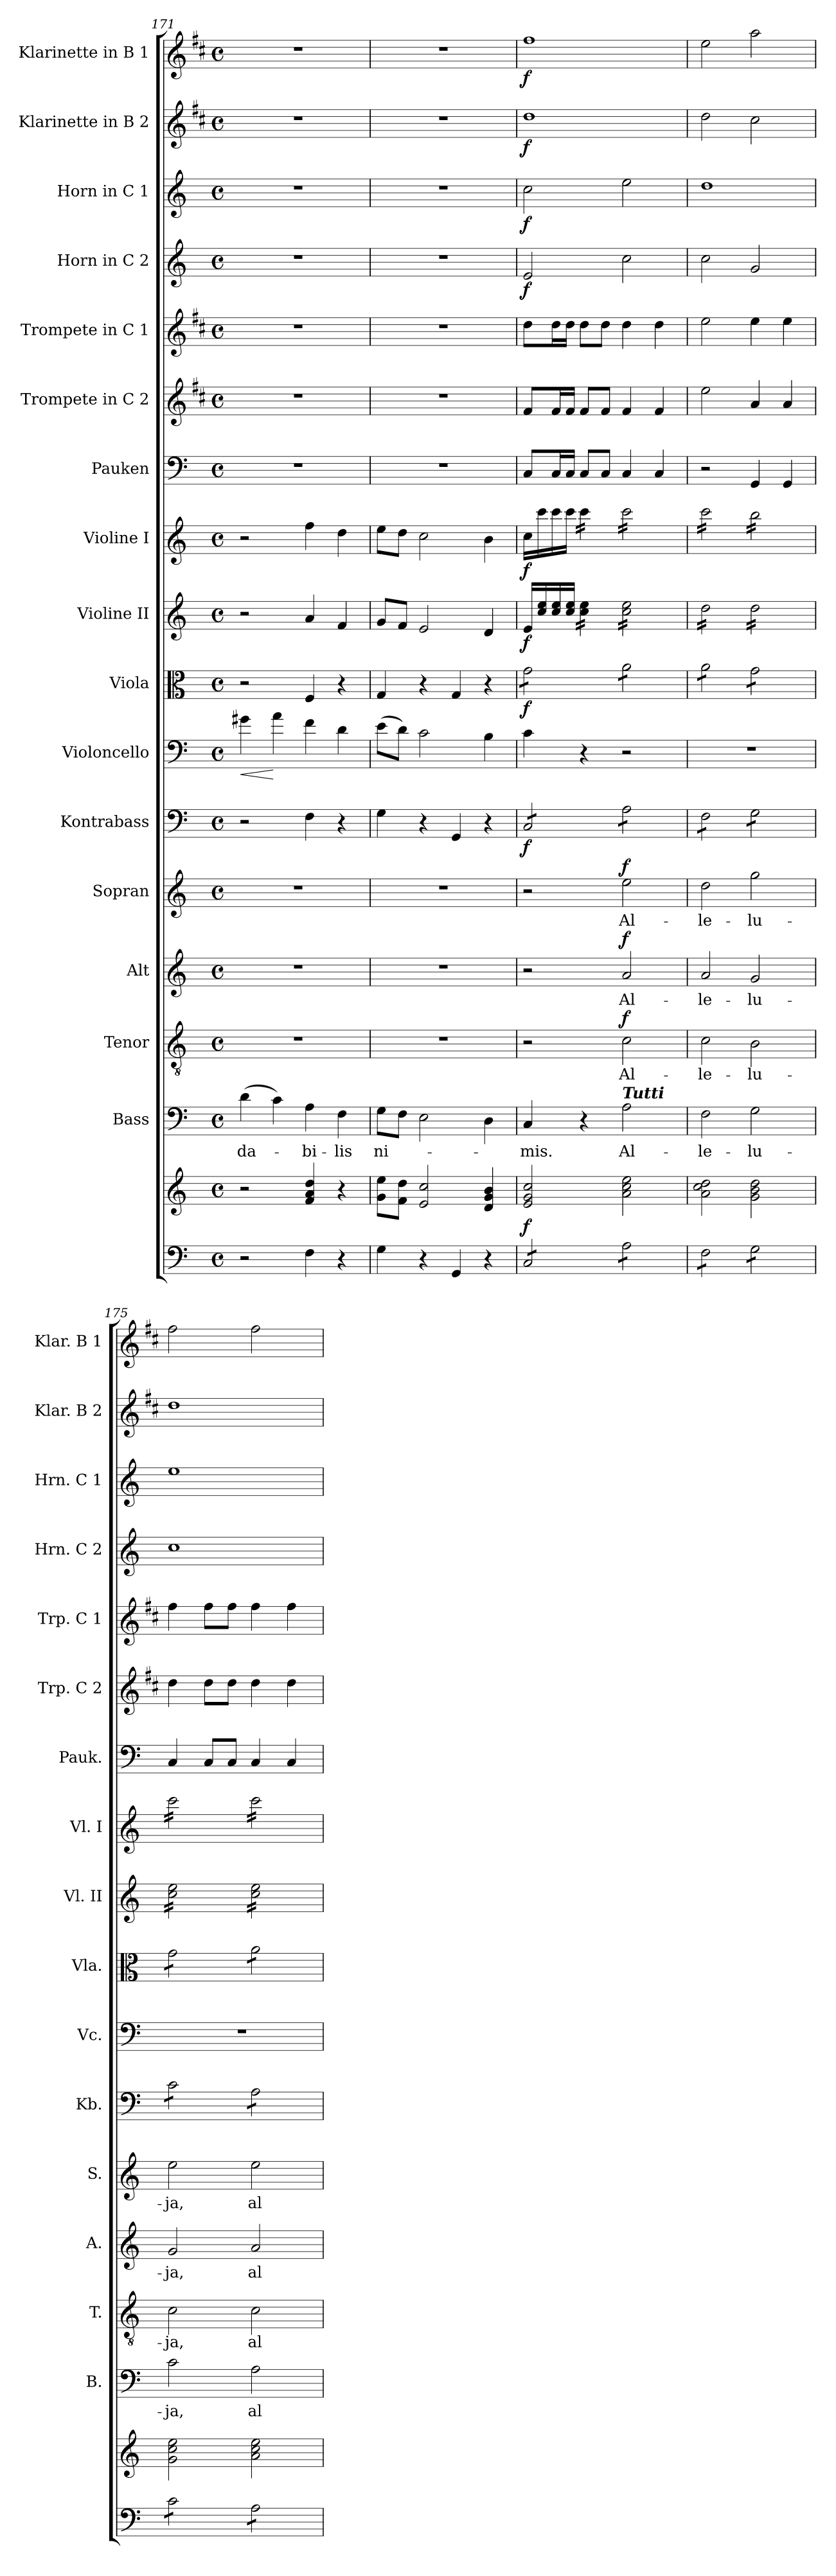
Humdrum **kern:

**kern	**kern	**dynam	**kern	**text	**kern	**text	**dynam	**kern	**text	**dynam	**kern	**text	**dynam	**kern	**dynam	**kern	**dynam	**kern	**dynam	**kern	**dynam	**kern	**dynam	**kern	**kern	**kern	**kern	**dynam	**kern	**dynam	**kern	**dynam	**kern	**dynam
*part17	*part17	*part17	*part16	*part16	*part15	*part15	*part15	*part14	*part14	*part14	*part13	*part13	*part13	*part12	*part12	*part11	*part11	*part10	*part10	*part9	*part9	*part8	*part8	*part7	*part6	*part5	*part4	*part4	*part3	*part3	*part2	*part2	*part1	*part1
*staff18	*staff17	*staff17/18	*staff16	*staff16	*staff15	*staff15	*staff15	*staff14	*staff14	*staff14	*staff13	*staff13	*staff13	*staff12	*staff12	*staff11	*staff11	*staff10	*staff10	*staff9	*staff9	*staff8	*staff8	*staff7	*staff6	*staff5	*staff4	*staff4	*staff3	*staff3	*staff2	*staff2	*staff1	*staff1
*	*	*	*I"Bass	*	*I"Tenor	*	*	*I"Alt	*	*	*I"Sopran	*	*	*I"Kontrabass	*	*I"Violoncello	*	*I"Viola	*	*I"Violine II	*	*I"Violine I	*	*I"Pauken	*I"Trompete in C 2	*I"Trompete in C 1	*I"Horn in C 2	*	*I"Horn in C 1	*	*I"Klarinette in B 2	*	*I"Klarinette in B 1	*
*	*	*	*I'B.	*	*I'T.	*	*	*I'A.	*	*	*I'S.	*	*	*I'Kb.	*	*I'Vc.	*	*I'Vla.	*	*I'Vl. II	*	*I'Vl. I	*	*I'Pauk.	*I'Trp. C 2	*I'Trp. C 1	*I'Hrn. C 2	*	*I'Hrn. C 1	*	*I'Klar. B 2	*	*I'Klar. B 1	*
*clefF4	*clefG2	*	*clefF4	*	*clefGv2	*	*	*clefG2	*	*	*clefG2	*	*	*clefF4	*	*clefF4	*	*clefC3	*	*clefG2	*	*clefG2	*	*clefF4	*clefG2	*clefG2	*clefG2	*	*clefG2	*	*clefG2	*	*clefG2	*
*	*	*	*	*	*	*	*	*	*	*	*	*	*	*ITrd7c12	*	*	*	*	*	*	*	*	*	*	*ITrd1c2	*ITrd1c2	*ITrd7c12	*	*ITrd7c12	*	*ITrd1c2	*	*ITrd1c2	*
*k[]	*k[]	*	*k[]	*	*k[]	*	*	*k[]	*	*	*k[]	*	*	*k[]	*	*k[]	*	*k[]	*	*k[]	*	*k[]	*	*k[]	*k[]	*k[]	*k[]	*	*k[]	*	*k[]	*	*k[]	*
*C:	*C:	*	*C:	*	*C:	*	*	*C:	*	*	*C:	*	*	*C:	*	*C:	*	*C:	*	*C:	*	*C:	*	*C:	*C:	*C:	*C:	*	*C:	*	*C:	*	*C:	*
*M4/4	*M4/4	*	*M4/4	*	*M4/4	*	*	*M4/4	*	*	*M4/4	*	*	*M4/4	*	*M4/4	*	*M4/4	*	*M4/4	*	*M4/4	*	*M4/4	*M4/4	*M4/4	*M4/4	*	*M4/4	*	*M4/4	*	*M4/4	*
*met(c)	*met(c)	*	*met(c)	*	*met(c)	*	*	*met(c)	*	*	*met(c)	*	*	*met(c)	*	*met(c)	*	*met(c)	*	*met(c)	*	*met(c)	*	*met(c)	*met(c)	*met(c)	*met(c)	*	*met(c)	*	*met(c)	*	*met(c)	*
=171	=171	=171	=171	=171	=171	=171	=171	=171	=171	=171	=171	=171	=171	=171	=171	=171	=171	=171	=171	=171	=171	=171	=171	=171	=171	=171	=171	=171	=171	=171	=171	=171	=171	=171
!	!	!	!	!LO:LY:b	!	!	!	!	!	!	!	!	!	!	!	!	!LO:HP:b	!	!	!	!	!	!	!	!	!	!	!	!	!	!	!	!	!
2r	2r	.	(>4d\	-da-	1r	.	.	1r	.	.	1r	.	.	2r	.	4g#X\	<	2r	.	2r	.	2r	.	1r	1r	1r	1r	.	1r	.	1r	.	1r	.
.	.	.	4c\)	.	.	.	.	.	.	.	.	.	.	.	.	4a\	[	.	.	.	.	.	.	.	.	.	.	.	.	.	.	.	.	.
!	!	!	!	!LO:LY:b	!	!	!	!	!	!	!	!	!	!	!	!	!	!	!	!	!	!	!	!	!	!	!	!	!	!	!	!	!	!
4F\	4f/ 4a/ 4dd/	.	4A\	-bi-	.	.	.	.	.	.	.	.	.	4FF\	.	4f\	.	4F/	.	4a/	.	4ff\	.	.	.	.	.	.	.	.	.	.	.	.
!	!	!	!	!LO:LY:b	!	!	!	!	!	!	!	!	!	!	!	!	!	!	!	!	!	!	!	!	!	!	!	!	!	!	!	!	!	!
4r	4r	.	4F\	-lis	.	.	.	.	.	.	.	.	.	4r	.	4d\	.	4r	.	4f/	.	4dd\	.	.	.	.	.	.	.	.	.	.	.	.
=172	=172	=172	=172	=172	=172	=172	=172	=172	=172	=172	=172	=172	=172	=172	=172	=172	=172	=172	=172	=172	=172	=172	=172	=172	=172	=172	=172	=172	=172	=172	=172	=172	=172	=172
!	!	!	!	!LO:LY:b	!	!	!	!	!	!	!	!	!	!	!	!	!	!	!	!	!	!	!	!	!	!	!	!	!	!	!	!	!	!
4G\	8g\ 8ee\L	.	8G\L	ni-	1r	.	.	1r	.	.	1r	.	.	4GG\	.	(>8e\L	.	4G/	.	8g/L	.	8ee\L	.	1r	1r	1r	1r	.	1r	.	1r	.	1r	.
.	8f\ 8dd\J	.	8F\J	.	.	.	.	.	.	.	.	.	.	.	.	8d\J)	.	.	.	8f/J	.	8dd\J	.	.	.	.	.	.	.	.	.	.	.	.
4r	2e/ 2cc/	.	2E\	.	.	.	.	.	.	.	.	.	.	4r	.	2c\	.	4r	.	2e/	.	2cc\	.	.	.	.	.	.	.	.	.	.	.	.
4GG/	.	.	.	.	.	.	.	.	.	.	.	.	.	4GGG/	.	.	.	4G/	.	.	.	.	.	.	.	.	.	.	.	.	.	.	.	.
4r	4d/ 4g/ 4b/	.	4D\	.	.	.	.	.	.	.	.	.	.	4r	.	4B\	.	4r	.	4d/	.	4b\	.	.	.	.	.	.	.	.	.	.	.	.
=173	=173	=173	=173	=173	=173	=173	=173	=173	=173	=173	=173	=173	=173	=173	=173	=173	=173	=173	=173	=173	=173	=173	=173	=173	=173	=173	=173	=173	=173	=173	=173	=173	=173	=173
!	!	!LO:DY:a=2	!	!LO:LY:b	!	!	!	!	!	!	!	!	!	!	!LO:DY:b	!	!	!	!LO:DY:b	!	!LO:DY:b	!	!LO:DY:b	!	!	!	!	!LO:DY:b	!	!LO:DY:b	!	!LO:DY:b	!	!LO:DY:b
*tremolo	*	*	*	*	*	*	*	*	*	*	*	*	*	*	*	*	*	*	*	*	*	*	*	*	*	*	*	*	*	*	*	*	*	*
*	*	*	*	*	*	*	*	*	*	*	*	*	*	*tremolo	*	*	*	*	*	*	*	*	*	*	*	*	*	*	*	*	*	*	*	*
*	*	*	*	*	*	*	*	*	*	*	*	*	*	*	*	*	*	*tremolo	*	*	*	*	*	*	*	*	*	*	*	*	*	*	*	*
8C/L	2e/ 2g/ 2cc/	f	4C/	-mis.	2r	.	.	2r	.	.	2r	.	.	8CC/L	f	4c\	.	8g\L	f	16e/LL	f	16cc\LL	f	8C/L	8e/L	8cc\L	2E/	f	2c\	f	1cc	f	1ee	f
.	.	.	.	.	.	.	.	.	.	.	.	.	.	.	.	.	.	.	.	16cc/ 16ee/	.	16ccc\	.	.	.	.	.	.	.	.	.	.	.	.
8C/	.	.	.	.	.	.	.	.	.	.	.	.	.	8CC/	.	.	.	8g\	.	16cc/ 16ee/	.	16ccc\	.	16C/L	16e/L	16cc\L	.	.	.	.	.	.	.	.
.	.	.	.	.	.	.	.	.	.	.	.	.	.	.	.	.	.	.	.	16cc/ 16ee/JJ	.	16ccc\JJ	.	16C/JJ	16e/JJ	16cc\JJ	.	.	.	.	.	.	.	.
*	*	*	*	*	*	*	*	*	*	*	*	*	*	*	*	*	*	*	*	*tremolo	*	*	*	*	*	*	*	*	*	*	*	*	*	*
*	*	*	*	*	*	*	*	*	*	*	*	*	*	*	*	*	*	*	*	*	*	*tremolo	*	*	*	*	*	*	*	*	*	*	*	*
8C/	.	.	4r	.	.	.	.	.	.	.	.	.	.	8CC/	.	4r	.	8g\	.	16cc\ 16ee\LL	.	16ccc\LL	.	8C/L	8e/L	8cc\L	.	.	.	.	.	.	.	.
.	.	.	.	.	.	.	.	.	.	.	.	.	.	.	.	.	.	.	.	16cc\ 16ee\	.	16ccc\	.	.	.	.	.	.	.	.	.	.	.	.
8C/J	.	.	.	.	.	.	.	.	.	.	.	.	.	8CC/J	.	.	.	8g\J	.	16cc\ 16ee\	.	16ccc\	.	8C/J	8e/J	8cc\J	.	.	.	.	.	.	.	.
.	.	.	.	.	.	.	.	.	.	.	.	.	.	.	.	.	.	.	.	16cc\ 16ee\JJ	.	16ccc\JJ	.	.	.	.	.	.	.	.	.	.	.	.
!	!	!	!LO:TX:a:Bi:t=Tutti	!	!	!	!	!	!	!	!	!	!	!	!	!	!	!	!	!	!	!	!	!	!	!	!	!	!	!	!	!	!	!
!	!	!	!	!LO:LY:b	!	!LO:LY:b	!LO:DY:a	!	!LO:LY:b	!LO:DY:a	!	!LO:LY:b	!LO:DY:a	!	!	!	!	!	!	!	!	!	!	!	!	!	!	!	!	!	!	!	!	!
8A\L	2a\ 2cc\ 2ee\	.	2A\	Al-	2c\	Al-	f	2a/	Al-	f	2ee\	Al-	f	8AA\L	.	2r	.	8a\L	.	16cc\ 16ee\LL	.	16ccc\LL	.	4C/	4e/	4cc\	2c\	.	2e\	.	.	.	.	.
.	.	.	.	.	.	.	.	.	.	.	.	.	.	.	.	.	.	.	.	16cc\ 16ee\	.	16ccc\	.	.	.	.	.	.	.	.	.	.	.	.
8A\	.	.	.	.	.	.	.	.	.	.	.	.	.	8AA\	.	.	.	8a\	.	16cc\ 16ee\	.	16ccc\	.	.	.	.	.	.	.	.	.	.	.	.
.	.	.	.	.	.	.	.	.	.	.	.	.	.	.	.	.	.	.	.	16cc\ 16ee\	.	16ccc\	.	.	.	.	.	.	.	.	.	.	.	.
8A\	.	.	.	.	.	.	.	.	.	.	.	.	.	8AA\	.	.	.	8a\	.	16cc\ 16ee\	.	16ccc\	.	4C/	4e/	4cc\	.	.	.	.	.	.	.	.
.	.	.	.	.	.	.	.	.	.	.	.	.	.	.	.	.	.	.	.	16cc\ 16ee\	.	16ccc\	.	.	.	.	.	.	.	.	.	.	.	.
8A\J	.	.	.	.	.	.	.	.	.	.	.	.	.	8AA\J	.	.	.	8a\J	.	16cc\ 16ee\	.	16ccc\	.	.	.	.	.	.	.	.	.	.	.	.
.	.	.	.	.	.	.	.	.	.	.	.	.	.	.	.	.	.	.	.	16cc\ 16ee\JJ	.	16ccc\JJ	.	.	.	.	.	.	.	.	.	.	.	.
=174	=174	=174	=174	=174	=174	=174	=174	=174	=174	=174	=174	=174	=174	=174	=174	=174	=174	=174	=174	=174	=174	=174	=174	=174	=174	=174	=174	=174	=174	=174	=174	=174	=174	=174
!	!	!	!	!LO:LY:b	!	!LO:LY:b	!	!	!LO:LY:b	!	!	!LO:LY:b	!	!	!	!	!	!	!	!	!	!	!	!	!	!	!	!	!	!	!	!	!	!
8F\L	2a\ 2cc\ 2dd\	.	2F\	-le-	2c\	-le-	.	2a/	-le-	.	2dd\	-le-	.	8FF\L	.	1r	.	8a\L	.	16dd\LL	.	16ccc\LL	.	2r	2dd\	2dd\	2c\	.	1d	.	2cc\	.	2dd\	.
.	.	.	.	.	.	.	.	.	.	.	.	.	.	.	.	.	.	.	.	16dd\	.	16ccc\	.	.	.	.	.	.	.	.	.	.	.	.
8F\	.	.	.	.	.	.	.	.	.	.	.	.	.	8FF\	.	.	.	8a\	.	16dd\	.	16ccc\	.	.	.	.	.	.	.	.	.	.	.	.
.	.	.	.	.	.	.	.	.	.	.	.	.	.	.	.	.	.	.	.	16dd\	.	16ccc\	.	.	.	.	.	.	.	.	.	.	.	.
8F\	.	.	.	.	.	.	.	.	.	.	.	.	.	8FF\	.	.	.	8a\	.	16dd\	.	16ccc\	.	.	.	.	.	.	.	.	.	.	.	.
.	.	.	.	.	.	.	.	.	.	.	.	.	.	.	.	.	.	.	.	16dd\	.	16ccc\	.	.	.	.	.	.	.	.	.	.	.	.
8F\J	.	.	.	.	.	.	.	.	.	.	.	.	.	8FF\J	.	.	.	8a\J	.	16dd\	.	16ccc\	.	.	.	.	.	.	.	.	.	.	.	.
.	.	.	.	.	.	.	.	.	.	.	.	.	.	.	.	.	.	.	.	16dd\JJ	.	16ccc\JJ	.	.	.	.	.	.	.	.	.	.	.	.
!	!	!	!	!LO:LY:b	!	!LO:LY:b	!	!	!LO:LY:b	!	!	!LO:LY:b	!	!	!	!	!	!	!	!	!	!	!	!	!	!	!	!	!	!	!	!	!	!
8G\L	2g\ 2b\ 2dd\	.	2G\	-lu-	2B\	-lu-	.	2g/	-lu-	.	2gg\	-lu-	.	8GG\L	.	.	.	8g\L	.	16dd\LL	.	16bb\LL	.	4GG/	4g/	4dd\	2G/	.	.	.	2b\	.	2gg\	.
.	.	.	.	.	.	.	.	.	.	.	.	.	.	.	.	.	.	.	.	16dd\	.	16bb\	.	.	.	.	.	.	.	.	.	.	.	.
8G\	.	.	.	.	.	.	.	.	.	.	.	.	.	8GG\	.	.	.	8g\	.	16dd\	.	16bb\	.	.	.	.	.	.	.	.	.	.	.	.
.	.	.	.	.	.	.	.	.	.	.	.	.	.	.	.	.	.	.	.	16dd\	.	16bb\	.	.	.	.	.	.	.	.	.	.	.	.
8G\	.	.	.	.	.	.	.	.	.	.	.	.	.	8GG\	.	.	.	8g\	.	16dd\	.	16bb\	.	4GG/	4g/	4dd\	.	.	.	.	.	.	.	.
.	.	.	.	.	.	.	.	.	.	.	.	.	.	.	.	.	.	.	.	16dd\	.	16bb\	.	.	.	.	.	.	.	.	.	.	.	.
8G\J	.	.	.	.	.	.	.	.	.	.	.	.	.	8GG\J	.	.	.	8g\J	.	16dd\	.	16bb\	.	.	.	.	.	.	.	.	.	.	.	.
.	.	.	.	.	.	.	.	.	.	.	.	.	.	.	.	.	.	.	.	16dd\JJ	.	16bb\JJ	.	.	.	.	.	.	.	.	.	.	.	.
=175	=175	=175	=175	=175	=175	=175	=175	=175	=175	=175	=175	=175	=175	=175	=175	=175	=175	=175	=175	=175	=175	=175	=175	=175	=175	=175	=175	=175	=175	=175	=175	=175	=175	=175
!	!	!	!	!LO:LY:b	!	!LO:LY:b	!	!	!LO:LY:b	!	!	!LO:LY:b	!	!	!	!	!	!	!	!	!	!	!	!	!	!	!	!	!	!	!	!	!	!
8c\L	2g\ 2cc\ 2ee\	.	2c\	-ja,	2c\	-ja,	.	2g/	-ja,	.	2ee\	-ja,	.	8C\L	.	1r	.	8g\L	.	16cc\ 16ee\LL	.	16ccc\LL	.	4C/	4cc\	4ee\	1c	.	1e	.	1cc	.	2ee\	.
.	.	.	.	.	.	.	.	.	.	.	.	.	.	.	.	.	.	.	.	16cc\ 16ee\	.	16ccc\	.	.	.	.	.	.	.	.	.	.	.	.
8c\	.	.	.	.	.	.	.	.	.	.	.	.	.	8C\	.	.	.	8g\	.	16cc\ 16ee\	.	16ccc\	.	.	.	.	.	.	.	.	.	.	.	.
.	.	.	.	.	.	.	.	.	.	.	.	.	.	.	.	.	.	.	.	16cc\ 16ee\	.	16ccc\	.	.	.	.	.	.	.	.	.	.	.	.
8c\	.	.	.	.	.	.	.	.	.	.	.	.	.	8C\	.	.	.	8g\	.	16cc\ 16ee\	.	16ccc\	.	8C/L	8cc\L	8ee\L	.	.	.	.	.	.	.	.
.	.	.	.	.	.	.	.	.	.	.	.	.	.	.	.	.	.	.	.	16cc\ 16ee\	.	16ccc\	.	.	.	.	.	.	.	.	.	.	.	.
8c\J	.	.	.	.	.	.	.	.	.	.	.	.	.	8C\J	.	.	.	8g\J	.	16cc\ 16ee\	.	16ccc\	.	8C/J	8cc\J	8ee\J	.	.	.	.	.	.	.	.
.	.	.	.	.	.	.	.	.	.	.	.	.	.	.	.	.	.	.	.	16cc\ 16ee\JJ	.	16ccc\JJ	.	.	.	.	.	.	.	.	.	.	.	.
!	!	!	!	!LO:LY:b	!	!LO:LY:b	!	!	!LO:LY:b	!	!	!LO:LY:b	!	!	!	!	!	!	!	!	!	!	!	!	!	!	!	!	!	!	!	!	!	!
8A\L	2a\ 2cc\ 2ee\	.	2A\	al-	2c\	al-	.	2a/	al-	.	2ee\	al-	.	8AA\L	.	.	.	8a\L	.	16cc\ 16ee\LL	.	16ccc\LL	.	4C/	4cc\	4ee\	.	.	.	.	.	.	2ee\	.
.	.	.	.	.	.	.	.	.	.	.	.	.	.	.	.	.	.	.	.	16cc\ 16ee\	.	16ccc\	.	.	.	.	.	.	.	.	.	.	.	.
8A\	.	.	.	.	.	.	.	.	.	.	.	.	.	8AA\	.	.	.	8a\	.	16cc\ 16ee\	.	16ccc\	.	.	.	.	.	.	.	.	.	.	.	.
.	.	.	.	.	.	.	.	.	.	.	.	.	.	.	.	.	.	.	.	16cc\ 16ee\	.	16ccc\	.	.	.	.	.	.	.	.	.	.	.	.
8A\	.	.	.	.	.	.	.	.	.	.	.	.	.	8AA\	.	.	.	8a\	.	16cc\ 16ee\	.	16ccc\	.	4C/	4cc\	4ee\	.	.	.	.	.	.	.	.
.	.	.	.	.	.	.	.	.	.	.	.	.	.	.	.	.	.	.	.	16cc\ 16ee\	.	16ccc\	.	.	.	.	.	.	.	.	.	.	.	.
8A\J	.	.	.	.	.	.	.	.	.	.	.	.	.	8AA\J	.	.	.	8a\J	.	16cc\ 16ee\	.	16ccc\	.	.	.	.	.	.	.	.	.	.	.	.
*	*	*	*	*	*	*	*	*	*	*	*	*	*	*	*	*	*	*Xtremolo	*	*	*	*	*	*	*	*	*	*	*	*	*	*	*	*
*	*	*	*	*	*	*	*	*	*	*	*	*	*	*Xtremolo	*	*	*	*	*	*	*	*	*	*	*	*	*	*	*	*	*	*	*	*
*Xtremolo	*	*	*	*	*	*	*	*	*	*	*	*	*	*	*	*	*	*	*	*	*	*	*	*	*	*	*	*	*	*	*	*	*	*
.	.	.	.	.	.	.	.	.	.	.	.	.	.	.	.	.	.	.	.	16cc\ 16ee\JJ	.	16ccc\JJ	.	.	.	.	.	.	.	.	.	.	.	.
*	*	*	*	*	*	*	*	*	*	*	*	*	*	*	*	*	*	*	*	*	*	*Xtremolo	*	*	*	*	*	*	*	*	*	*	*	*
*	*	*	*	*	*	*	*	*	*	*	*	*	*	*	*	*	*	*	*	*Xtremolo	*	*	*	*	*	*	*	*	*	*	*	*	*	*
=	=	=	=	=	=	=	=	=	=	=	=	=	=	=	=	=	=	=	=	=	=	=	=	=	=	=	=	=	=	=	=	=	=	=
*-	*-	*-	*-	*-	*-	*-	*-	*-	*-	*-	*-	*-	*-	*-	*-	*-	*-	*-	*-	*-	*-	*-	*-	*-	*-	*-	*-	*-	*-	*-	*-	*-	*-	*-
